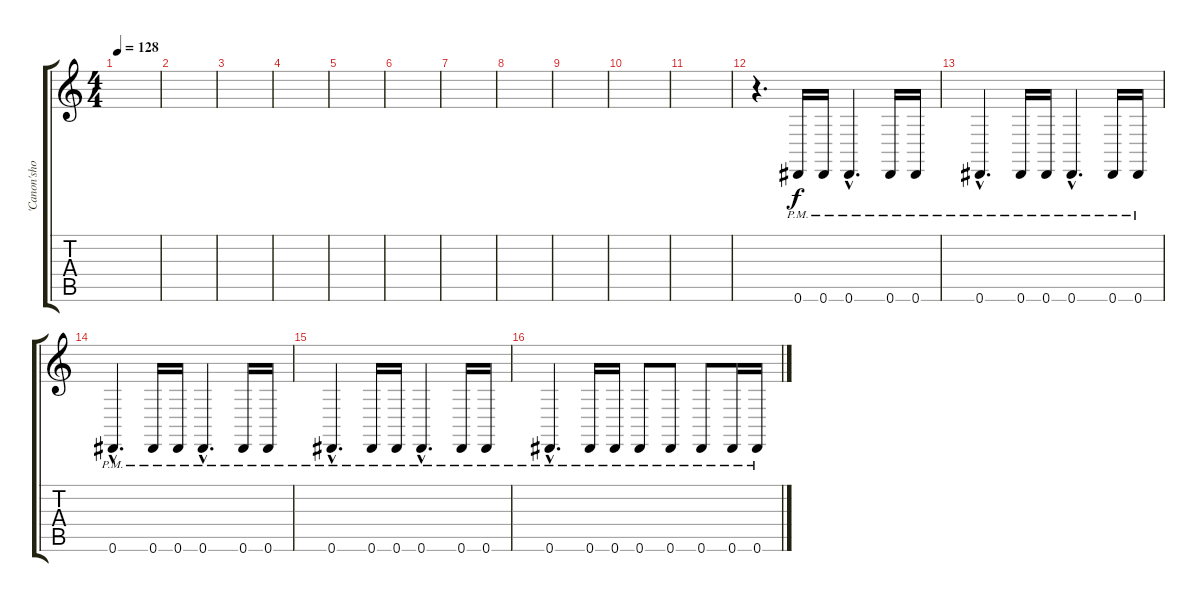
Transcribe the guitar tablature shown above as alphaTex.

\track ("'Canon'shot" "'Canon'sho") {instrument gunshot}
\staff {score tabs}
\tuning (Eb4 Bb3 Gb3 Db3 Ab2 Eb2) {hide}
\ts (4 4)
\tempo 128
\clef g2
\ks c
|
|
|
|
|
|
|
|
|
|
|
r.4{d volume 16 balance 14 instrument distortionguitar} 0.6{pm}.16 0.6{pm}.16 0.6{hac pm}.4{d} 0.6{pm}.16 0.6{pm}.16 |
0.6{hac pm}.4{d} 0.6{pm}.16 0.6{pm}.16 0.6{hac pm}.4{d} 0.6{pm}.16 0.6{pm}.16 |
0.6{hac pm}.4{d} 0.6{pm}.16 0.6{pm}.16 0.6{hac pm}.4{d} 0.6{pm}.16 0.6{pm}.16 |
0.6{hac pm}.4{d} 0.6{pm}.16 0.6{pm}.16 0.6{hac pm}.4{d} 0.6{pm}.16 0.6{pm}.16 |
0.6{hac pm}.4{d} 0.6{pm}.16 0.6{pm}.16 0.6{pm}.8 0.6{pm}.8 0.6{pm}.8 0.6{pm}.16 0.6{pm}.16
